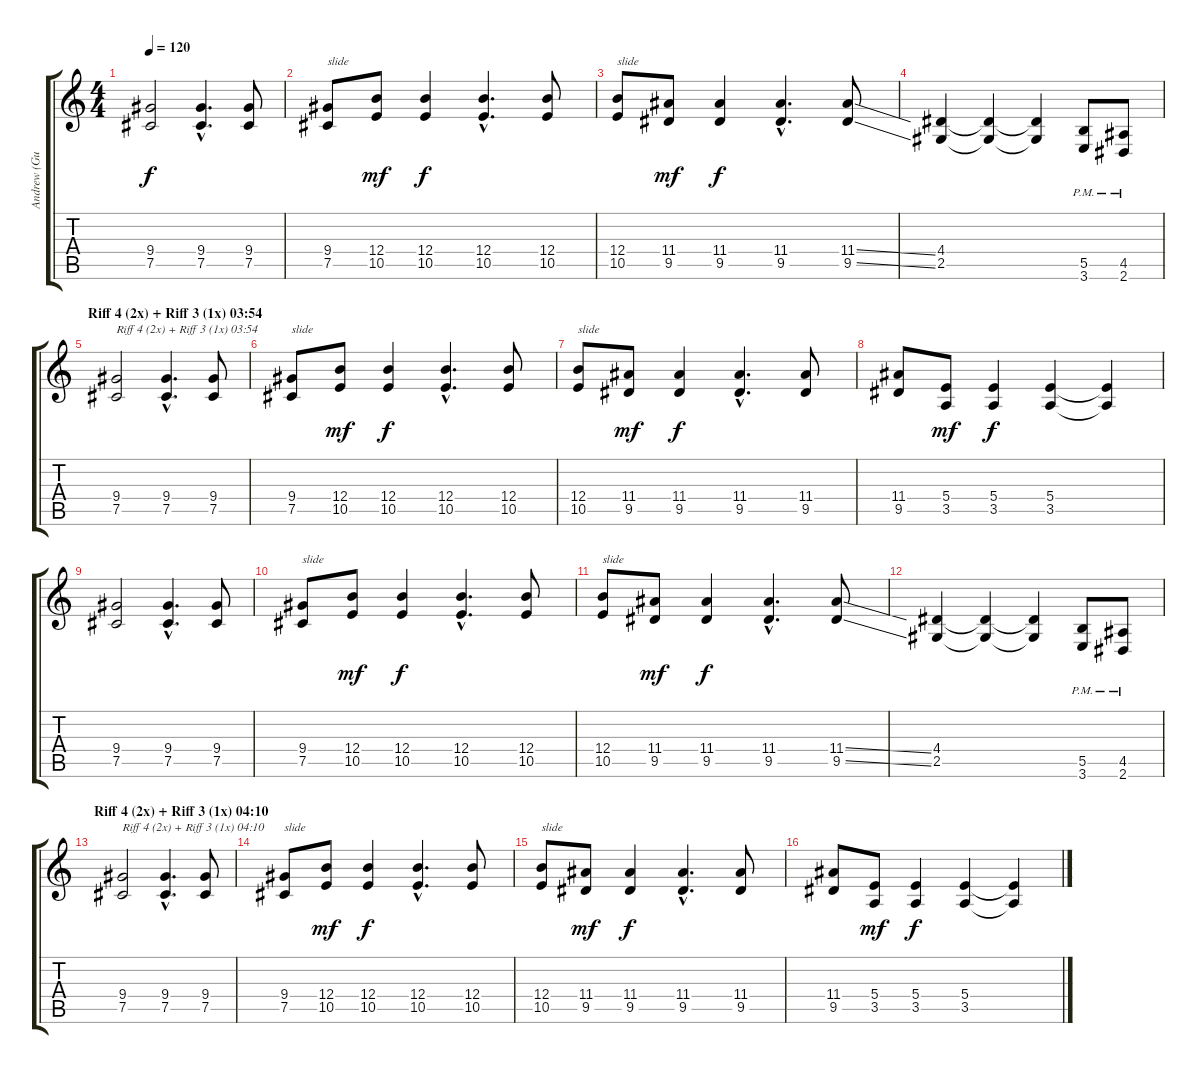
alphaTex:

\track ("Andrew (Guitar left) tuned to C#" "Andrew (Gu") {instrument distortionguitar}
\staff {score tabs}
\tuning (Db4 Ab3 E3 B2 Gb2 Db2) {hide}
\ts (4 4)
\tempo 120
\clef g2
\ks c
(9.4 7.5).2{dy f} (9.4{hac} 7.5{hac}).4{d} (9.4 7.5).8 |
(9.4 7.5).8{txt "slide"} (12.4 10.5).8{dy mf} (12.4 10.5).4{dy f} (12.4{hac} 10.5{hac}).4{d} (12.4 10.5).8 |
(12.4 10.5).8{txt "slide"} (11.4 9.5).8{dy mf} (11.4 9.5).4{dy f} (11.4{hac} 9.5{hac}).4{d} (11.4{ss} 9.5{ss}).8 |
(4.4 2.5).4 (4.4{t} 2.5{t}).4 (4.4{t} 2.5{t}).4 (5.5{pm} 3.6{pm}).8 (4.5{pm} 2.6{pm}).8 |
\section ("" "Riff 4 (2x) + Riff 3 (1x) 03:54")
(9.4 7.5).2{txt "Riff 4 (2x) + Riff 3 (1x) 03:54"} (9.4{hac} 7.5{hac}).4{d} (9.4 7.5).8 |
(9.4 7.5).8{txt "slide"} (12.4 10.5).8{dy mf} (12.4 10.5).4{dy f} (12.4{hac} 10.5{hac}).4{d} (12.4 10.5).8 |
(12.4 10.5).8{txt "slide"} (11.4 9.5).8{dy mf} (11.4 9.5).4{dy f} (11.4{hac} 9.5{hac}).4{d} (11.4 9.5).8 |
(11.4 9.5).8 (5.4 3.5).8{dy mf} (5.4 3.5).4{dy f} (5.4 3.5).4 (5.4{t} 3.5{t}).4 |
(9.4 7.5).2 (9.4{hac} 7.5{hac}).4{d} (9.4 7.5).8 |
(9.4 7.5).8{txt "slide"} (12.4 10.5).8{dy mf} (12.4 10.5).4{dy f} (12.4{hac} 10.5{hac}).4{d} (12.4 10.5).8 |
(12.4 10.5).8{txt "slide"} (11.4 9.5).8{dy mf} (11.4 9.5).4{dy f} (11.4{hac} 9.5{hac}).4{d} (11.4{ss} 9.5{ss}).8 |
(4.4 2.5).4 (4.4{t} 2.5{t}).4 (4.4{t} 2.5{t}).4 (5.5{pm} 3.6{pm}).8 (4.5{pm} 2.6{pm}).8 |
\section ("" "Riff 4 (2x) + Riff 3 (1x) 04:10")
(9.4 7.5).2{txt "Riff 4 (2x) + Riff 3 (1x) 04:10" balance 8} (9.4{hac} 7.5{hac}).4{d} (9.4 7.5).8 |
(9.4 7.5).8{txt "slide"} (12.4 10.5).8{dy mf} (12.4 10.5).4{dy f} (12.4{hac} 10.5{hac}).4{d} (12.4 10.5).8 |
(12.4 10.5).8{txt "slide"} (11.4 9.5).8{dy mf} (11.4 9.5).4{dy f} (11.4{hac} 9.5{hac}).4{d} (11.4 9.5).8 |
(11.4 9.5).8 (5.4 3.5).8{dy mf} (5.4 3.5).4{dy f} (5.4 3.5).4 (5.4{t} 3.5{t}).4
